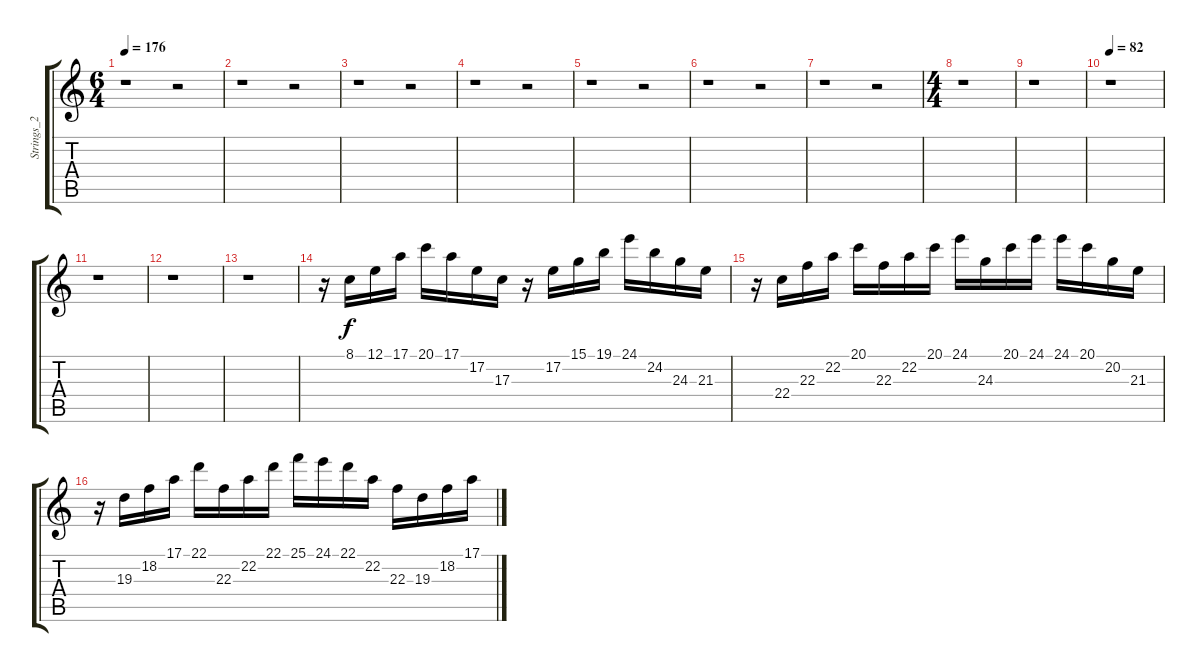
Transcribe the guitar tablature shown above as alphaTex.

\track ("Strings_2 " "Strings_2 ") {instrument frenchhorn}
\staff {score tabs}
\tuning (E4 B3 G3 D3 A2 E2) {hide}
\ts (6 4)
\tempo 176
\clef g2
\ks c
r.1{dy f} r.2 |
r.1 r.2 |
r.1 r.2 |
r.1 r.2 |
r.1 r.2 |
r.1 r.2 |
r.1 r.2 |
\ts (4 4)
r.1 |
r.1 |
\tempo 82
r.1 |
r.1 |
r.1 |
r.1 |
r.16 8.1.16{balance 10 instrument stringensemble1} 12.1.16 17.1.16 20.1.16 17.1.16 17.2.16 17.3.16 r.16 17.2.16 15.1.16 19.1.16 24.1.16 24.2.16 24.3.16 21.3.16 |
r.16 22.4.16 22.3.16 22.2.16 20.1.16 22.3.16 22.2.16 20.1.16 24.1.16 24.3.16 20.1.16 24.1.16 24.1.16 20.1.16 20.2.16 21.3.16 |
r.16 19.3.16 18.2.16 17.1.16 22.1.16 22.3.16 22.2.16 22.1.16 25.1.16 24.1.16 22.1.16 22.2.16 22.3.16 19.3.16 18.2.16 17.1.16
